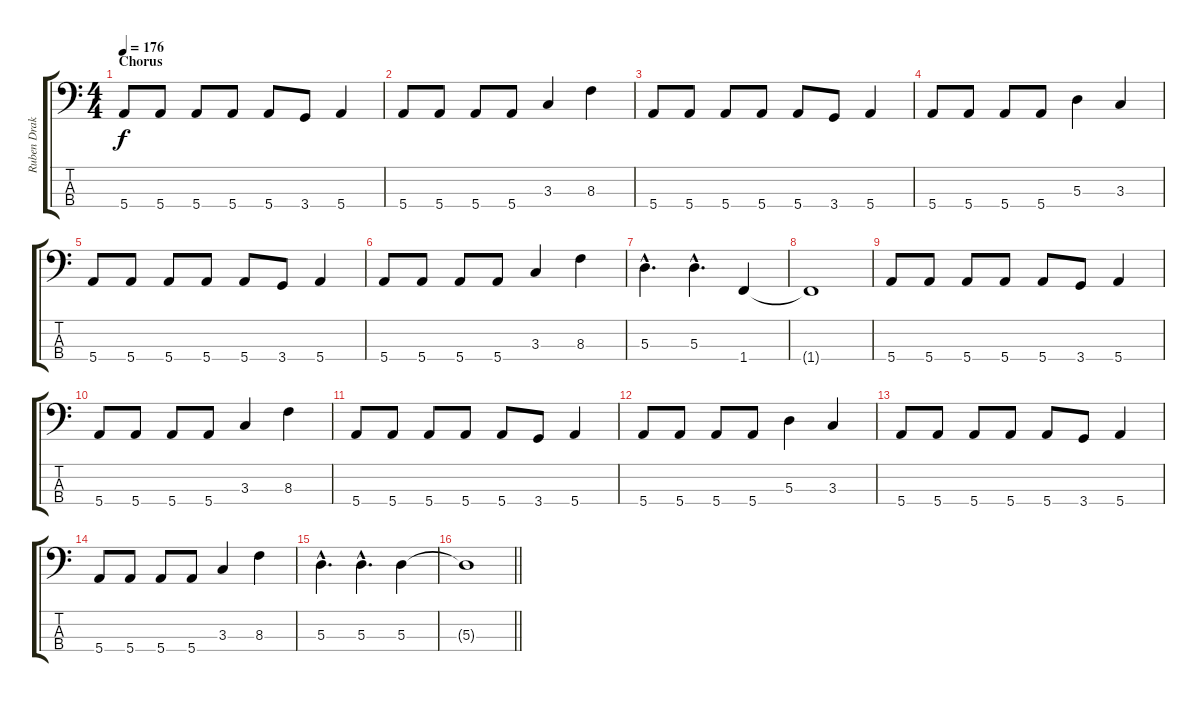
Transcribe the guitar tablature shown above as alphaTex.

\track ("Ruben Drake" "Ruben Drak") {instrument electricbasspick}
\staff {score tabs}
\tuning (G2 D2 A1 E1) {hide}
\ts (4 4)
\section ("" "Chorus")
\tempo 176
\clef f4
\ks c
5.4.8{dy f} 5.4.8 5.4.8 5.4.8 5.4.8 3.4.8 5.4.4 |
5.4.8 5.4.8 5.4.8 5.4.8 3.3.4 8.3.4 |
5.4.8 5.4.8 5.4.8 5.4.8 5.4.8 3.4.8 5.4.4 |
5.4.8 5.4.8 5.4.8 5.4.8 5.3.4 3.3.4 |
5.4.8 5.4.8 5.4.8 5.4.8 5.4.8 3.4.8 5.4.4 |
5.4.8 5.4.8 5.4.8 5.4.8 3.3.4 8.3.4 |
5.3{hac}.4{d} 5.3{hac}.4{d} 1.4.4 |
1.4{t}.1 |
5.4.8 5.4.8 5.4.8 5.4.8 5.4.8 3.4.8 5.4.4 |
5.4.8 5.4.8 5.4.8 5.4.8 3.3.4 8.3.4 |
5.4.8 5.4.8 5.4.8 5.4.8 5.4.8 3.4.8 5.4.4 |
5.4.8 5.4.8 5.4.8 5.4.8 5.3.4 3.3.4 |
5.4.8 5.4.8 5.4.8 5.4.8 5.4.8 3.4.8 5.4.4 |
5.4.8 5.4.8 5.4.8 5.4.8 3.3.4 8.3.4 |
5.3{hac}.4{d} 5.3{hac}.4{d} 5.3.4 |
\barLineRight lightlight
5.3{t}.1
